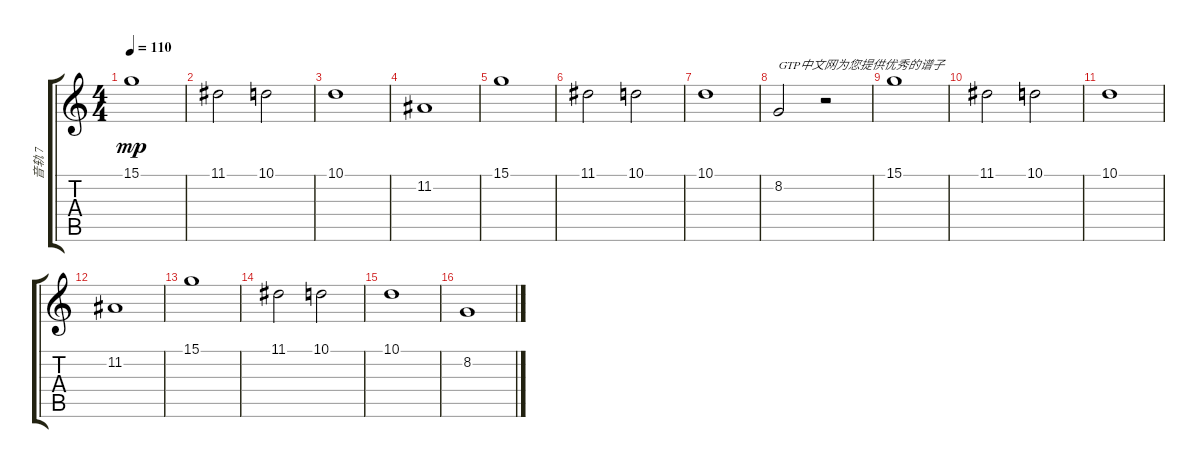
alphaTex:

\track ("音轨 7" "音轨 7") {instrument synthstrings2}
\staff {score tabs}
\tuning (E4 B3 G3 D3 A2 E2) {hide}
\ts (4 4)
\tempo 110
\clef g2
\ks c
15.1.1{dy mp} |
11.1.2 10.1.2 |
10.1.1 |
11.2.1 |
15.1.1 |
11.1.2 10.1.2 |
10.1.1 |
8.2.2{txt "GTP中文网为您提供优秀的谱子"} r.2 |
15.1.1 |
11.1.2 10.1.2 |
10.1.1 |
11.2.1 |
15.1.1 |
11.1.2 10.1.2 |
10.1.1 |
8.2.1
